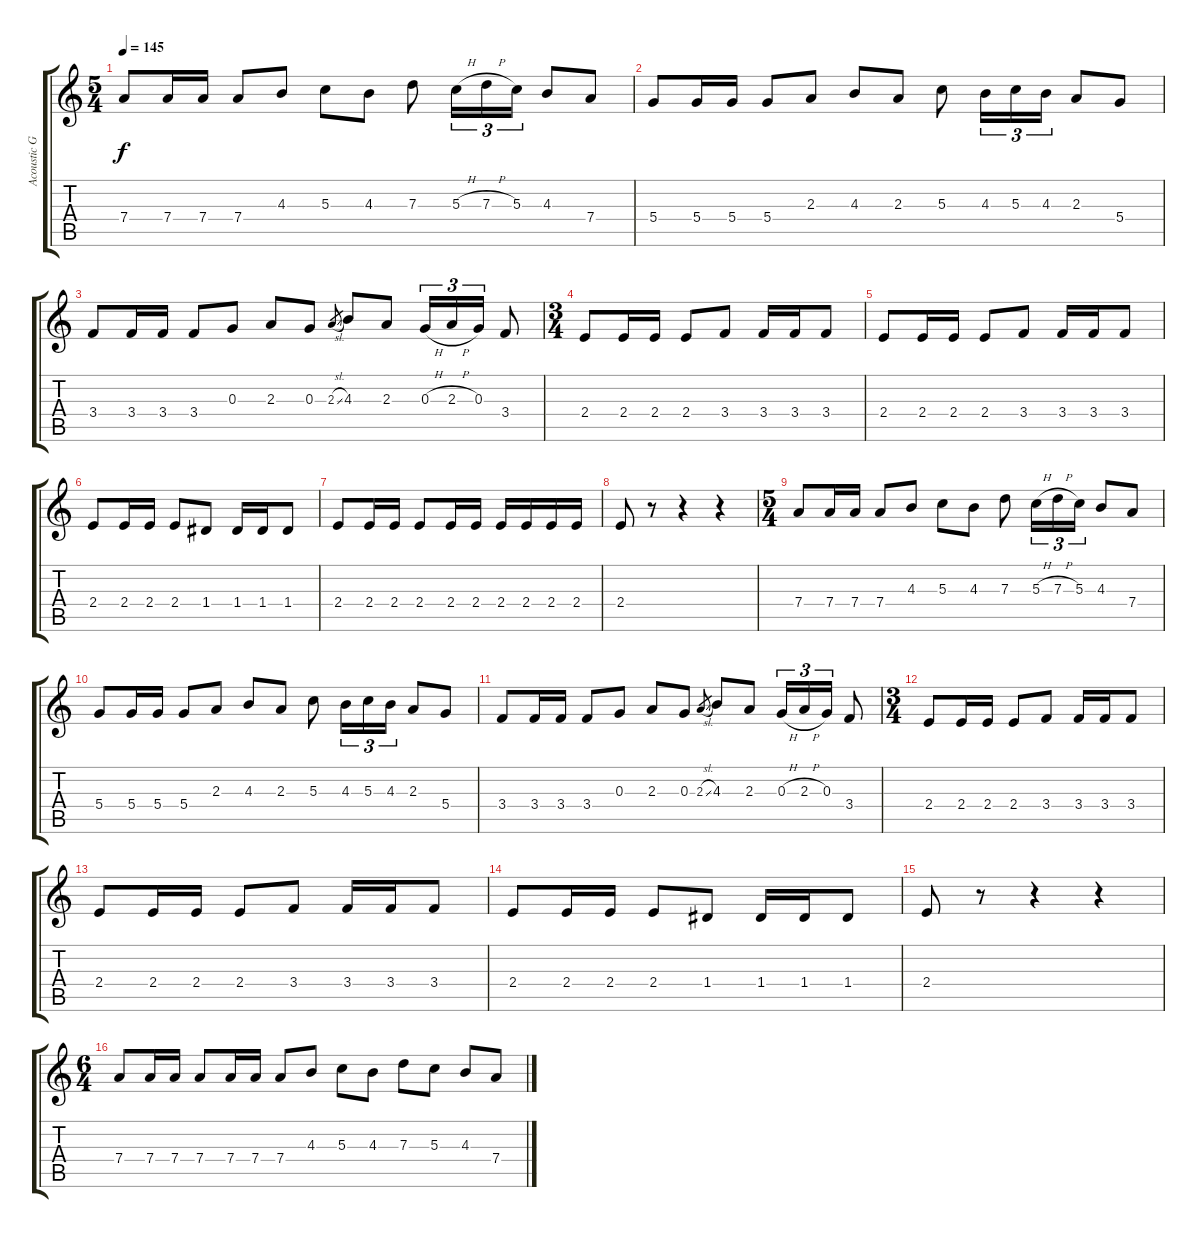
\track ("Acoustic Guitar 3" "Acoustic G") {instrument acousticguitarnylon}
\staff {score tabs}
\tuning (E4 B3 G3 D3 A2 E2) {hide}
\ts (5 4)
\tempo 145
\clef g2
\ks aminor
7.4.8{dy f} 7.4.16 7.4.16 7.4.8 4.3.8 5.3.8 4.3.8 7.3.8 5.3{h}.16{tu (3 2)} 7.3{h}.16{tu (3 2)} 5.3.16{tu (3 2)} 4.3.8 7.4.8 |
5.4.8 5.4.16 5.4.16 5.4.8 2.3.8 4.3.8 2.3.8 5.3.8 4.3.16{tu (3 2)} 5.3.16{tu (3 2)} 4.3.16{tu (3 2)} 2.3.8 5.4.8 |
3.4.8 3.4.16 3.4.16 3.4.8 0.3.8 2.3.8 0.3.8 2.3{sl}.8{gr} 4.3.8 2.3.8 0.3{h}.16{tu (3 2)} 2.3{h}.16{tu (3 2)} 0.3.16{tu (3 2)} 3.4.8 |
\ts (3 4)
2.4.8 2.4.16 2.4.16 2.4.8 3.4.8 3.4.16 3.4.16 3.4.8 |
2.4.8 2.4.16 2.4.16 2.4.8 3.4.8 3.4.16 3.4.16 3.4.8 |
2.4.8 2.4.16 2.4.16 2.4.8 1.4.8 1.4.16 1.4.16 1.4.8 |
2.4.8 2.4.16 2.4.16 2.4.8 2.4.16 2.4.16 2.4.16 2.4.16 2.4.16 2.4.16 |
2.4.8 r.8 r.4 r.4 |
\ts (5 4)
7.4.8 7.4.16 7.4.16 7.4.8 4.3.8 5.3.8 4.3.8 7.3.8 5.3{h}.16{tu (3 2)} 7.3{h}.16{tu (3 2)} 5.3.16{tu (3 2)} 4.3.8 7.4.8 |
5.4.8 5.4.16 5.4.16 5.4.8 2.3.8 4.3.8 2.3.8 5.3.8 4.3.16{tu (3 2)} 5.3.16{tu (3 2)} 4.3.16{tu (3 2)} 2.3.8 5.4.8 |
3.4.8 3.4.16 3.4.16 3.4.8 0.3.8 2.3.8 0.3.8 2.3{sl}.8{gr} 4.3.8 2.3.8 0.3{h}.16{tu (3 2)} 2.3{h}.16{tu (3 2)} 0.3.16{tu (3 2)} 3.4.8 |
\ts (3 4)
2.4.8 2.4.16 2.4.16 2.4.8 3.4.8 3.4.16 3.4.16 3.4.8 |
2.4.8 2.4.16 2.4.16 2.4.8 3.4.8 3.4.16 3.4.16 3.4.8 |
2.4.8 2.4.16 2.4.16 2.4.8 1.4.8 1.4.16 1.4.16 1.4.8 |
2.4.8 r.8 r.4 r.4 |
\ts (6 4)
7.4.8 7.4.16 7.4.16 7.4.8 7.4.16 7.4.16 7.4.8 4.3.8 5.3.8 4.3.8 7.3.8 5.3.8 4.3.8 7.4.8
